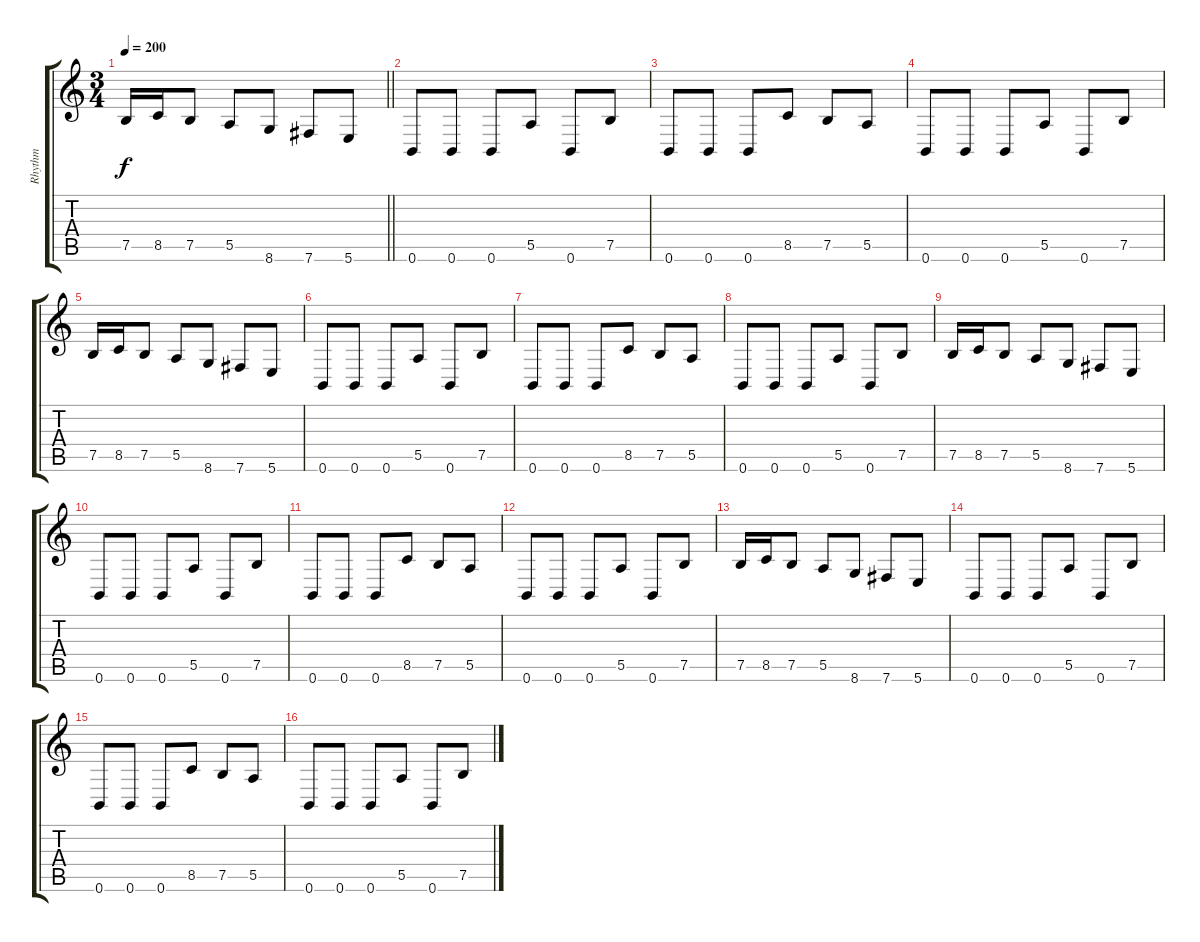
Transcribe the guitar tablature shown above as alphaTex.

\track ("Rhythm" "Rhythm") {instrument distortionguitar}
\staff {score tabs}
\tuning (B3 Gb3 D3 A2 E2 B1) {hide}
\ts (3 4)
\tempo 200
\clef g2
\barLineRight lightlight
\ks c
7.5.16{dy f} 8.5.16 7.5.8 5.5.8 8.6.8 7.6.8 5.6.8 |
0.6.8 0.6.8 0.6.8 5.5.8 0.6.8 7.5.8 |
0.6.8 0.6.8 0.6.8 8.5.8 7.5.8 5.5.8 |
0.6.8 0.6.8 0.6.8 5.5.8 0.6.8 7.5.8 |
7.5.16 8.5.16 7.5.8 5.5.8 8.6.8 7.6.8 5.6.8 |
0.6.8 0.6.8 0.6.8 5.5.8 0.6.8 7.5.8 |
0.6.8 0.6.8 0.6.8 8.5.8 7.5.8 5.5.8 |
0.6.8 0.6.8 0.6.8 5.5.8 0.6.8 7.5.8 |
7.5.16 8.5.16 7.5.8 5.5.8 8.6.8 7.6.8 5.6.8 |
0.6.8 0.6.8 0.6.8 5.5.8 0.6.8 7.5.8 |
0.6.8 0.6.8 0.6.8 8.5.8 7.5.8 5.5.8 |
0.6.8 0.6.8 0.6.8 5.5.8 0.6.8 7.5.8 |
7.5.16 8.5.16 7.5.8 5.5.8 8.6.8 7.6.8 5.6.8 |
0.6.8 0.6.8 0.6.8 5.5.8 0.6.8 7.5.8 |
0.6.8 0.6.8 0.6.8 8.5.8 7.5.8 5.5.8 |
0.6.8 0.6.8 0.6.8 5.5.8 0.6.8 7.5.8
